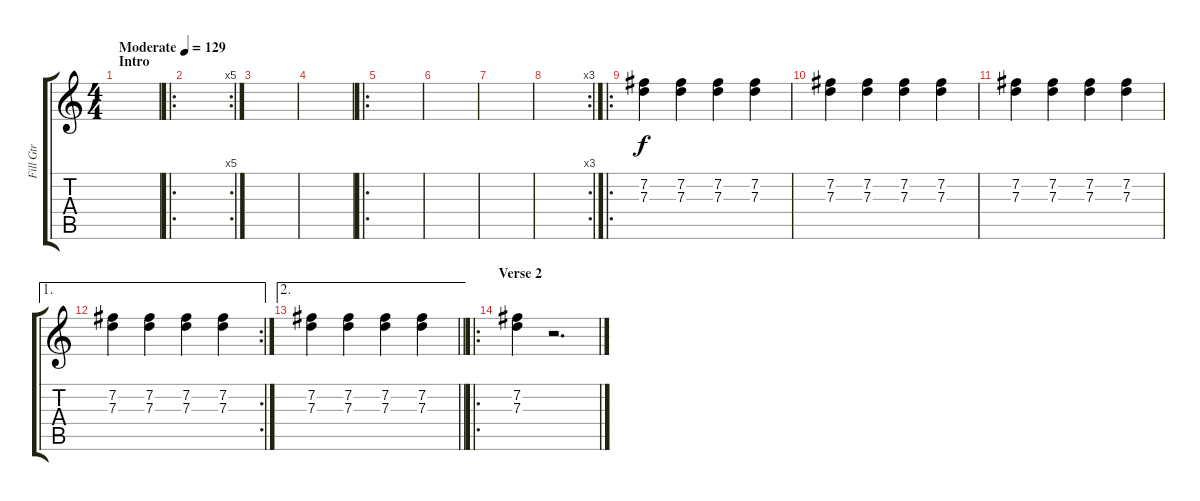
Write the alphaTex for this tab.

\track ("Fill Gtr" "Fill Gtr") {instrument electricguitarclean}
\staff {score tabs}
\tuning (E4 B3 G3 D3 A2 E2) {hide}
\ts (4 4)
\section ("" "Intro")
\tempo (129 "Moderate")
\clef g2
\ks c
|
\ro
\rc 5
|
|
|
\ro
|
|
|
\rc 3
|
\ro
(7.2 7.3).4 (7.2 7.3).4 (7.2 7.3).4 (7.2 7.3).4 |
(7.2 7.3).4 (7.2 7.3).4 (7.2 7.3).4 (7.2 7.3).4 |
(7.2 7.3).4 (7.2 7.3).4 (7.2 7.3).4 (7.2 7.3).4 |
\ae 1
\rc 2
(7.2 7.3).4 (7.2 7.3).4 (7.2 7.3).4 (7.2 7.3).4 |
\ae 2
\barLineRight lightlight
(7.2 7.3).4 (7.2 7.3).4 (7.2 7.3).4 (7.2 7.3).4 |
\ro
\section ("" "Verse 2")
(7.2 7.3).4 r.2{d}
